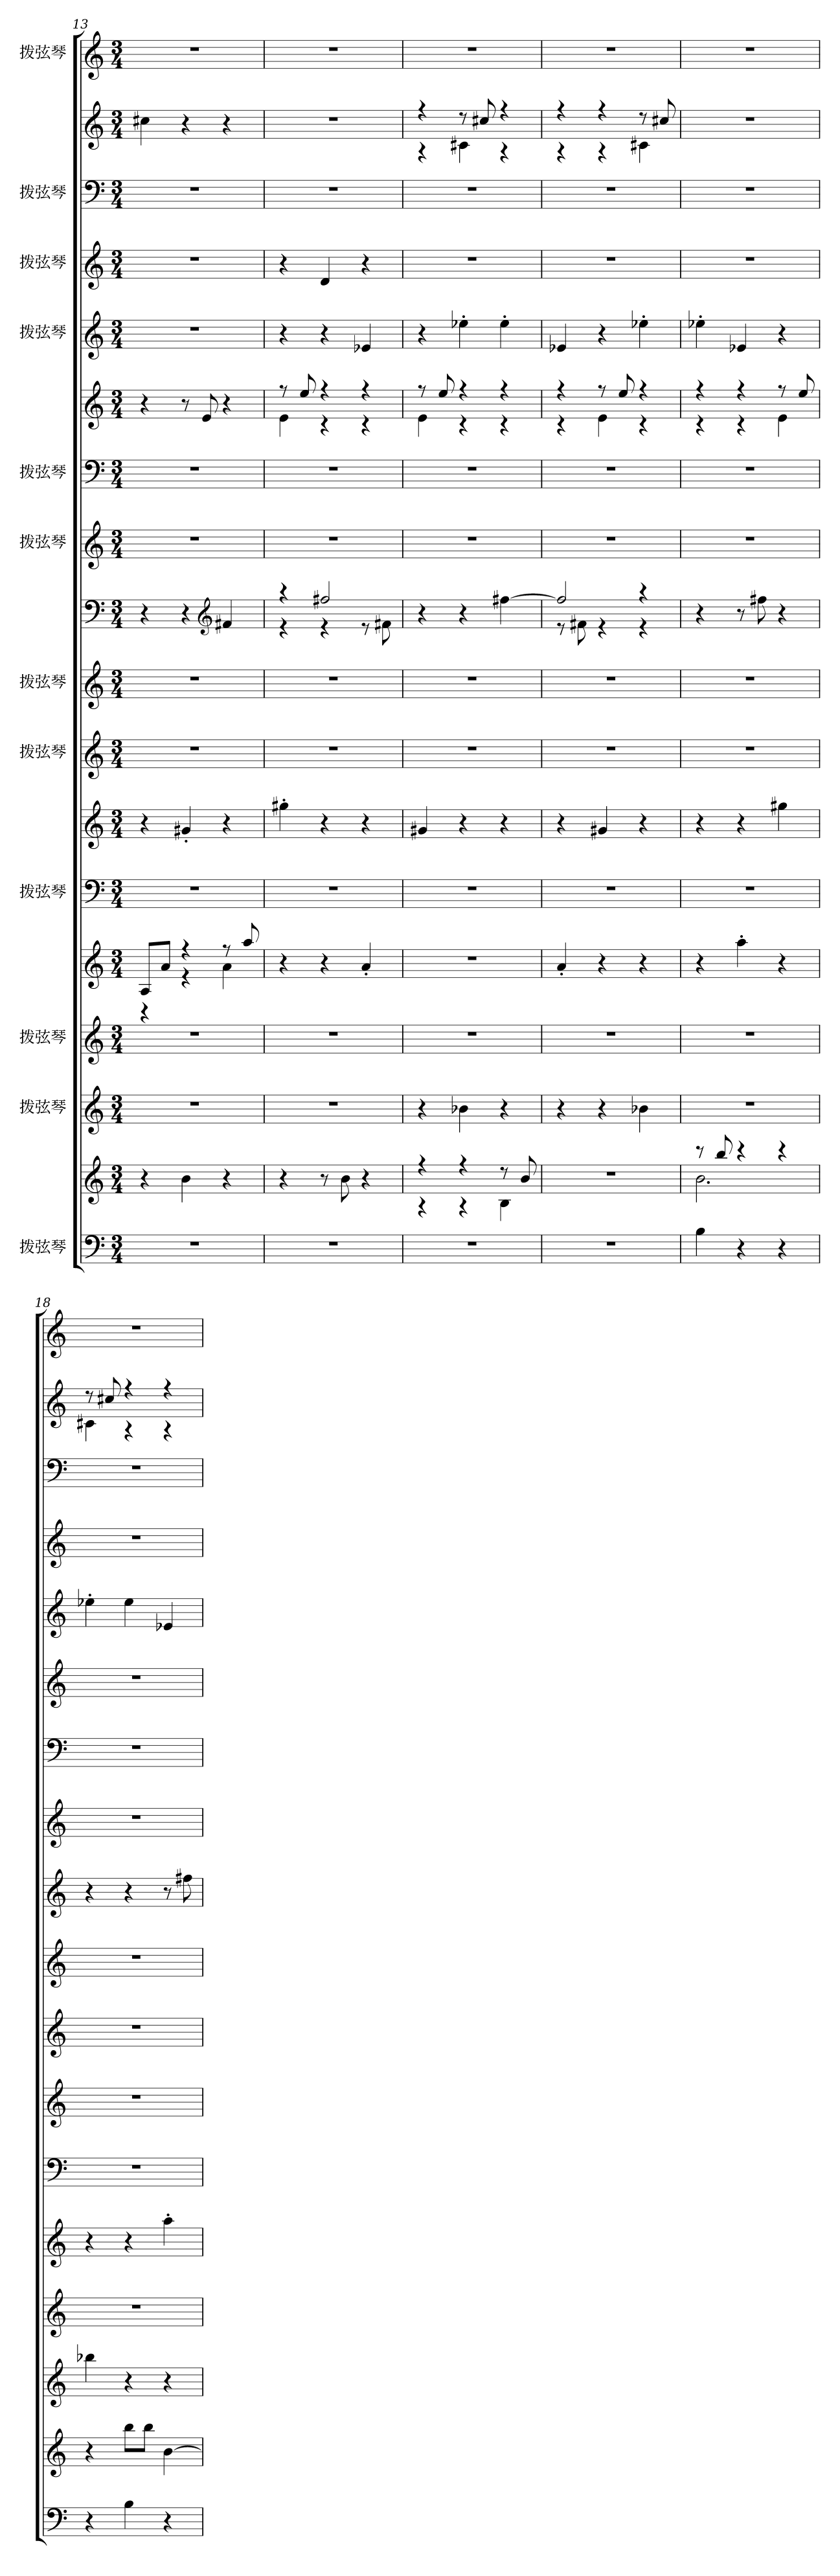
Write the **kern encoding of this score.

**kern	**kern	**kern	**kern	**kern	**kern	**kern	**kern	**kern	**kern	**kern	**kern	**kern	**kern	**kern	**kern	**kern	**kern
*part12	*part12	*part11	*part10	*part10	*part9	*part9	*part8	*part7	*part7	*part6	*part5	*part5	*part4	*part3	*part2	*part2	*part1
*staff18	*staff17	*staff16	*staff15	*staff14	*staff13	*staff12	*staff11	*staff10	*staff9	*staff8	*staff7	*staff6	*staff5	*staff4	*staff3	*staff2	*staff1
*I"拨弦琴	*	*I"拨弦琴	*I"拨弦琴	*	*I"拨弦琴	*	*I"拨弦琴	*I"拨弦琴	*	*I"拨弦琴	*I"拨弦琴	*	*I"拨弦琴	*I"拨弦琴	*I"拨弦琴	*	*I"拨弦琴
*clefF4	*clefG2	*clefG2	*clefG2	*clefG2	*clefF4	*clefG2	*clefG2	*clefG2	*clefF4	*clefG2	*clefF4	*clefG2	*clefG2	*clefG2	*clefF4	*clefG2	*clefG2
*k[]	*k[]	*k[]	*k[]	*k[]	*k[]	*k[]	*k[]	*k[]	*k[]	*k[]	*k[]	*k[]	*k[]	*k[]	*k[]	*k[]	*k[]
*M3/4	*M3/4	*M3/4	*M3/4	*M3/4	*M3/4	*M3/4	*M3/4	*M3/4	*M3/4	*M3/4	*M3/4	*M3/4	*M3/4	*M3/4	*M3/4	*M3/4	*M3/4
=13	=13	=13	=13	=13	=13	=13	=13	=13	=13	=13	=13	=13	=13	=13	=13	=13	=13
*	*	*	*	*^	*	*	*	*	*	*	*	*	*	*	*	*	*
2.r	4r	2.r	2.r	8A/L	4r	2.r	4r	2.r	2.r	4r	2.r	2.r	4r	2.r	2.r	2.r	4cc#X\	2.r
.	.	.	.	8a/J	.	.	.	.	.	.	.	.	.	.	.	.	.	.
.	4b\	.	.	4r	4r	.	4g#X'/	.	.	4r	.	.	8r	.	.	.	4r	.
.	.	.	.	.	.	.	.	.	.	.	.	.	8e/	.	.	.	.	.
*	*	*	*	*	*	*	*	*	*	*clefG2	*	*	*	*	*	*	*	*
.	4r	.	.	8r	4a\	.	4r	.	.	4f#X/	.	.	4r	.	.	.	4r	.
.	.	.	.	8aa/	.	.	.	.	.	.	.	.	.	.	.	.	.	.
*	*	*	*	*v	*v	*	*	*	*	*	*	*	*	*	*	*	*	*
=14	=14	=14	=14	=14	=14	=14	=14	=14	=14	=14	=14	=14	=14	=14	=14	=14	=14
*	*	*	*	*	*	*	*	*	*^	*	*	*^	*	*	*	*	*
2.r	4r	2.r	2.r	4r	2.r	4gg#X'\	2.r	2.r	4r	4r	2.r	2.r	8r	4e\	4r	4r	2.r	2.r	2.r
.	.	.	.	.	.	.	.	.	.	.	.	.	8ee/	.	.	.	.	.	.
.	8r	.	.	4r	.	4r	.	.	2ff#X/	4r	.	.	4r	4r	4r	4d/	.	.	.
.	8b\	.	.	.	.	.	.	.	.	.	.	.	.	.	.	.	.	.	.
.	4r	.	.	4a'/	.	4r	.	.	.	8r	.	.	4r	4r	4e-X/	4r	.	.	.
.	.	.	.	.	.	.	.	.	.	8f#X\	.	.	.	.	.	.	.	.	.
*	*	*	*	*	*	*	*	*	*v	*v	*	*	*	*	*	*	*	*	*
!!LO:PB:g=z
=15	=15	=15	=15	=15	=15	=15	=15	=15	=15	=15	=15	=15	=15	=15	=15	=15	=15	=15
*	*^	*	*	*	*	*	*	*	*	*	*	*	*	*	*	*	*^	*
2.r	4r	4r	4r	2.r	2.r	2.r	4g#X/	2.r	2.r	4r	2.r	2.r	8r	4e\	4r	2.r	2.r	4r	4r	2.r
.	.	.	.	.	.	.	.	.	.	.	.	.	8ee/	.	.	.	.	.	.	.
.	4r	4r	4b-X\	.	.	.	4r	.	.	4r	.	.	4r	4r	4ee-X'\	.	.	8r	4c#X\	.
.	.	.	.	.	.	.	.	.	.	.	.	.	.	.	.	.	.	8cc#X/	.	.
.	8r	4B\	4r	.	.	.	4r	.	.	[4ff#X\	.	.	4r	4r	4ee-'\	.	.	4r	4r	.
.	8b/	.	.	.	.	.	.	.	.	.	.	.	.	.	.	.	.	.	.	.
*	*v	*v	*	*	*	*	*	*	*	*	*	*	*	*	*	*	*	*	*	*
=16	=16	=16	=16	=16	=16	=16	=16	=16	=16	=16	=16	=16	=16	=16	=16	=16	=16	=16	=16
*	*	*	*	*	*	*	*	*	*^	*	*	*	*	*	*	*	*	*	*
2.r	2.r	4r	2.r	4a'/	2.r	4r	2.r	2.r	2ff#/]	8r	2.r	2.r	4r	4r	4e-X/	2.r	2.r	4r	4r	2.r
.	.	.	.	.	.	.	.	.	.	8f#X\	.	.	.	.	.	.	.	.	.	.
.	.	4r	.	4r	.	4g#X/	.	.	.	4r	.	.	8r	4e\	4r	.	.	4r	4r	.
.	.	.	.	.	.	.	.	.	.	.	.	.	8ee/	.	.	.	.	.	.	.
.	.	4b-X\	.	4r	.	4r	.	.	4r	4r	.	.	4r	4r	4ee-X'\	.	.	8r	4c#X\	.
.	.	.	.	.	.	.	.	.	.	.	.	.	.	.	.	.	.	8cc#X/	.	.
*	*	*	*	*	*	*	*	*	*v	*v	*	*	*	*	*	*	*	*v	*v	*
=17	=17	=17	=17	=17	=17	=17	=17	=17	=17	=17	=17	=17	=17	=17	=17	=17	=17	=17
*	*^	*	*	*	*	*	*	*	*	*	*	*	*	*	*	*	*	*
4B\	8r	2.b\	2.r	2.r	4r	2.r	4r	2.r	2.r	4r	2.r	2.r	4r	4r	4ee-X'\	2.r	2.r	2.r	2.r
.	8bb/	.	.	.	.	.	.	.	.	.	.	.	.	.	.	.	.	.	.
4r	4r	.	.	.	4aa'\	.	4r	.	.	8r	.	.	4r	4r	4e-X/	.	.	.	.
.	.	.	.	.	.	.	.	.	.	8ff#X\	.	.	.	.	.	.	.	.	.
4r	4r	.	.	.	4r	.	4gg#X\	.	.	4r	.	.	8r	4e\	4r	.	.	.	.
.	.	.	.	.	.	.	.	.	.	.	.	.	8ee/	.	.	.	.	.	.
*	*v	*v	*	*	*	*	*	*	*	*	*	*	*v	*v	*	*	*	*	*
=18	=18	=18	=18	=18	=18	=18	=18	=18	=18	=18	=18	=18	=18	=18	=18	=18	=18
*	*	*	*	*	*	*	*	*	*	*	*	*	*	*	*	*^	*
4r	4r	4bb-X\	2.r	4r	2.r	2.r	2.r	2.r	4r	2.r	2.r	2.r	4ee-X'\	2.r	2.r	8r	4c#X\	2.r
.	.	.	.	.	.	.	.	.	.	.	.	.	.	.	.	8cc#X/	.	.
4B\	8bb\L	4r	.	4r	.	.	.	.	4r	.	.	.	4ee-\	.	.	4r	4r	.
.	8bb\J	.	.	.	.	.	.	.	.	.	.	.	.	.	.	.	.	.
4r	[4b\	4r	.	4aa'\	.	.	.	.	8r	.	.	.	4e-X/	.	.	4r	4r	.
.	.	.	.	.	.	.	.	.	8ff#X\	.	.	.	.	.	.	.	.	.
*	*	*	*	*	*	*	*	*	*	*	*	*	*	*	*	*v	*v	*
=	=	=	=	=	=	=	=	=	=	=	=	=	=	=	=	=	=
*-	*-	*-	*-	*-	*-	*-	*-	*-	*-	*-	*-	*-	*-	*-	*-	*-	*-
